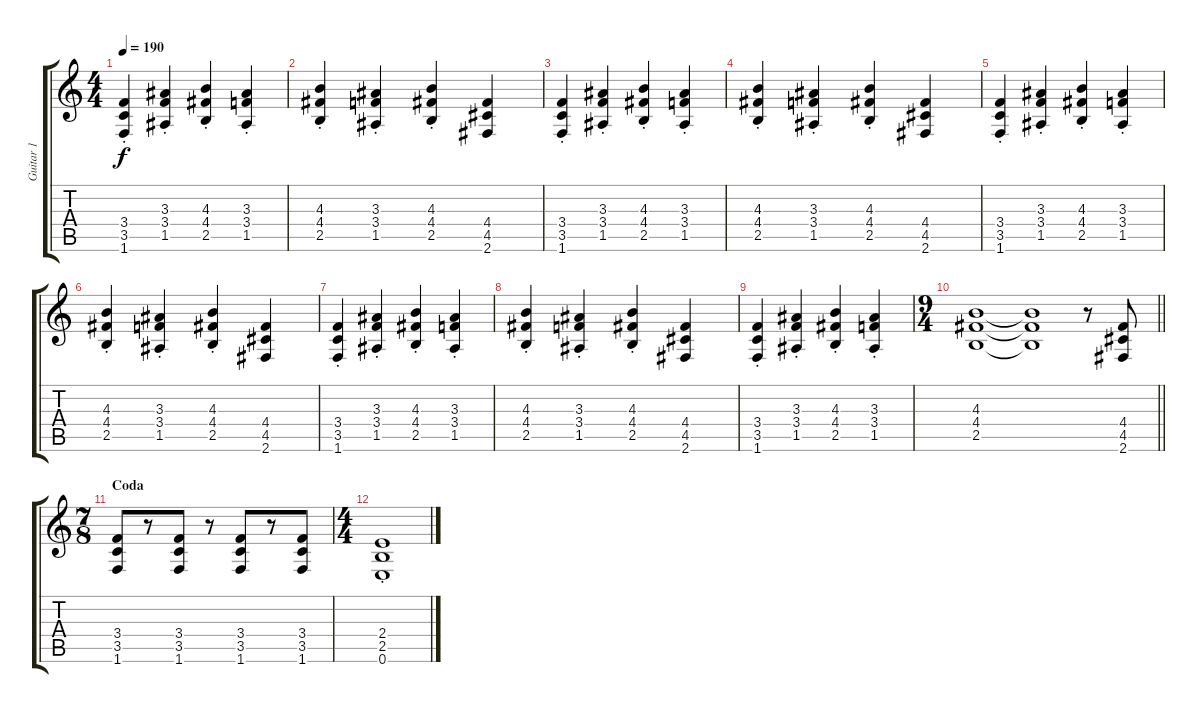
\track ("Guitar 1" "Guitar 1") {instrument overdrivenguitar}
\staff {score tabs}
\tuning (E4 B3 G3 D3 A2 E2) {hide}
\ts (4 4)
\tempo 190
\clef g2
\ks c
(3.4{st} 3.5{st} 1.6{st}).4{dy f} (3.3{st} 3.4{st} 1.5{st}).4 (4.3{st} 4.4{st} 2.5{st}).4 (3.3{st} 3.4{st} 1.5{st}).4 |
(4.3{st} 4.4{st} 2.5{st}).4 (3.3{st} 3.4{st} 1.5{st}).4 (4.3{st} 4.4{st} 2.5{st}).4 (4.4 4.5 2.6).4 |
(3.4{st} 3.5{st} 1.6{st}).4 (3.3{st} 3.4{st} 1.5{st}).4 (4.3{st} 4.4{st} 2.5{st}).4 (3.3{st} 3.4{st} 1.5{st}).4 |
(4.3{st} 4.4{st} 2.5{st}).4 (3.3{st} 3.4{st} 1.5{st}).4 (4.3{st} 4.4{st} 2.5{st}).4 (4.4 4.5 2.6).4 |
(3.4{st} 3.5{st} 1.6{st}).4 (3.3{st} 3.4{st} 1.5{st}).4 (4.3{st} 4.4{st} 2.5{st}).4 (3.3{st} 3.4{st} 1.5{st}).4 |
(4.3{st} 4.4{st} 2.5{st}).4 (3.3{st} 3.4{st} 1.5{st}).4 (4.3{st} 4.4{st} 2.5{st}).4 (4.4 4.5 2.6).4 |
(3.4{st} 3.5{st} 1.6{st}).4 (3.3{st} 3.4{st} 1.5{st}).4 (4.3{st} 4.4{st} 2.5{st}).4 (3.3{st} 3.4{st} 1.5{st}).4 |
(4.3{st} 4.4{st} 2.5{st}).4 (3.3{st} 3.4{st} 1.5{st}).4 (4.3{st} 4.4{st} 2.5{st}).4 (4.4 4.5 2.6).4 |
(3.4{st} 3.5{st} 1.6{st}).4 (3.3{st} 3.4{st} 1.5{st}).4 (4.3{st} 4.4{st} 2.5{st}).4 (3.3{st} 3.4{st} 1.5{st}).4 |
\ts (9 4)
\barLineRight lightlight
(4.3 4.4 2.5).1 (4.3{t} 4.4{t} 2.5{t}).1 r.8 (4.4 4.5 2.6).8 |
\ts (7 8)
\section ("" "Coda")
(3.4 3.5 1.6).8 r.8 (3.4 3.5 1.6).8 r.8 (3.4 3.5 1.6).8 r.8 (3.4 3.5 1.6).8 |
\ts (4 4)
(2.4{st} 2.5{st} 0.6{st}).1
